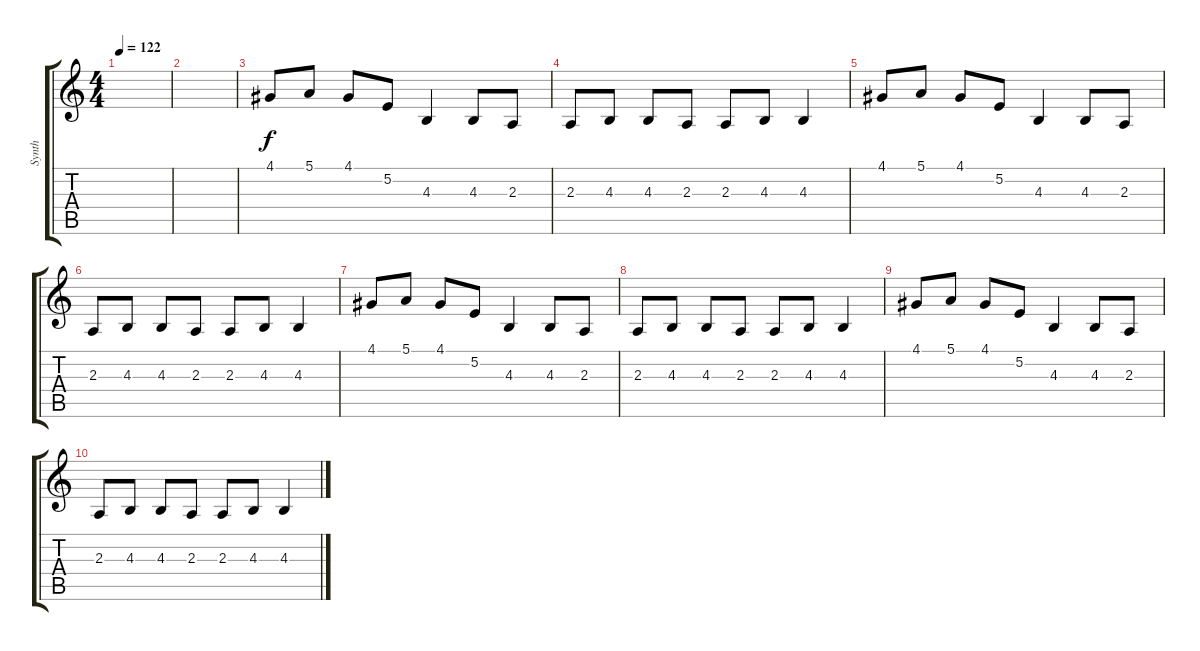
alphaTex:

\track ("Synth" "Synth") {instrument pad5bowed}
\staff {score tabs}
\tuning (E4 B3 G3 D3 A2 E2) {hide}
\ts (4 4)
\tempo 122
\clef g2
\ks c
|
|
4.1.8 5.1.8 4.1.8 5.2.8 4.3.4 4.3.8 2.3.8 |
2.3.8 4.3.8 4.3.8 2.3.8 2.3.8 4.3.8 4.3.4 |
4.1.8 5.1.8 4.1.8 5.2.8 4.3.4 4.3.8 2.3.8 |
2.3.8 4.3.8 4.3.8 2.3.8 2.3.8 4.3.8 4.3.4 |
4.1.8 5.1.8 4.1.8 5.2.8 4.3.4 4.3.8 2.3.8 |
2.3.8 4.3.8 4.3.8 2.3.8 2.3.8 4.3.8 4.3.4 |
4.1.8 5.1.8 4.1.8 5.2.8 4.3.4 4.3.8 2.3.8 |
2.3.8 4.3.8 4.3.8 2.3.8 2.3.8 4.3.8 4.3.4
